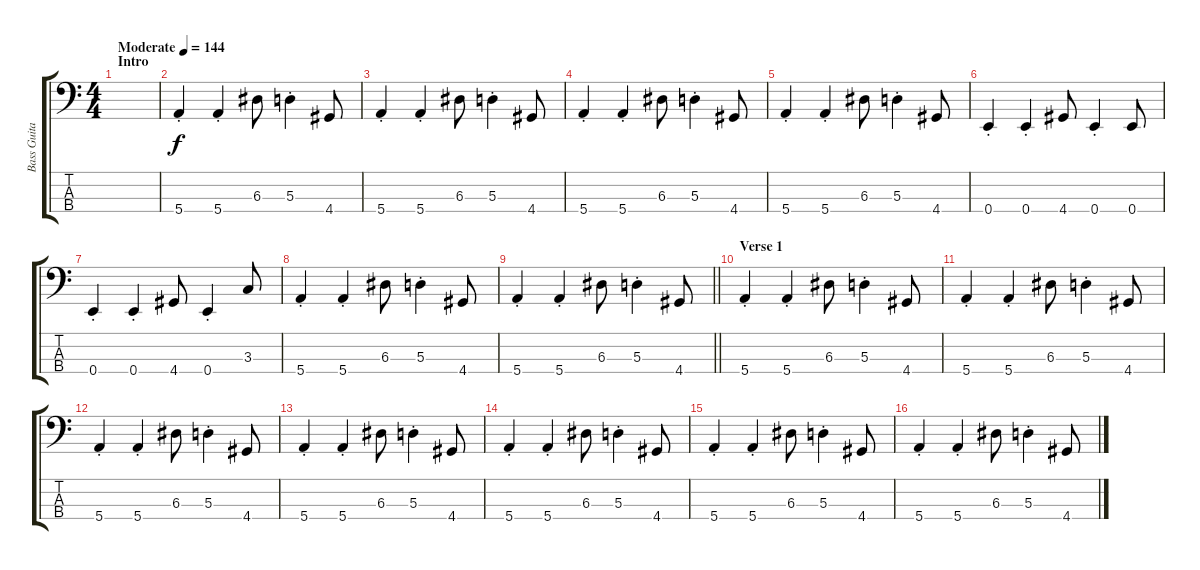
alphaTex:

\track ("Bass Guitar" "Bass Guita") {instrument electricbassfinger}
\staff {score tabs}
\tuning (G2 D2 A1 E1) {hide}
\ts (4 4)
\section ("" "Intro")
\tempo (144 "Moderate")
\clef f4
\ks c
|
5.4{st}.4 5.4{st}.4 6.3.8 5.3{st}.4 4.4.8 |
5.4{st}.4 5.4{st}.4 6.3.8 5.3{st}.4 4.4.8 |
5.4{st}.4 5.4{st}.4 6.3.8 5.3{st}.4 4.4.8 |
5.4{st}.4 5.4{st}.4 6.3.8 5.3{st}.4 4.4.8 |
0.4{st}.4 0.4{st}.4 4.4.8 0.4{st}.4 0.4.8 |
0.4{st}.4 0.4{st}.4 4.4.8 0.4{st}.4 3.3.8 |
5.4{st}.4 5.4{st}.4 6.3.8 5.3{st}.4 4.4.8 |
\barLineRight lightlight
5.4{st}.4 5.4{st}.4 6.3.8 5.3{st}.4 4.4.8 |
\section ("" "Verse 1")
5.4{st}.4 5.4{st}.4 6.3.8 5.3{st}.4 4.4.8 |
5.4{st}.4 5.4{st}.4 6.3.8 5.3{st}.4 4.4.8 |
5.4{st}.4 5.4{st}.4 6.3.8 5.3{st}.4 4.4.8 |
5.4{st}.4 5.4{st}.4 6.3.8 5.3{st}.4 4.4.8 |
5.4{st}.4 5.4{st}.4 6.3.8 5.3{st}.4 4.4.8 |
5.4{st}.4 5.4{st}.4 6.3.8 5.3{st}.4 4.4.8 |
5.4{st}.4 5.4{st}.4 6.3.8 5.3{st}.4 4.4.8
